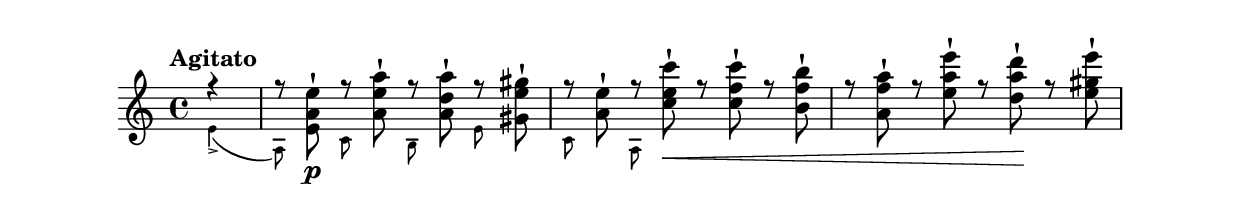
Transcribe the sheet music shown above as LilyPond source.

\version "2.15.30"
\include "indice.ily"
\new Staff {
  \time 4/4
  \key a \minor
  \clef treble
  \tempo "Agitato"
  \partial 4
  <<
    \new Voice
    \relative f {
      \voiceOne \stemDown r4
      r8 <e' a e'>-| \p r <a e' a>-| r <a d a'>-| r <gis e' gis>-| 
      r8 <a e'>-| r <c e c'>-| \< r <c f c'>-| r <b f' b>-|       
      r8 <a f' a>-| r <e' a e'>-| r <d a' d>-| \! r <e gis e'>-|       
    }
    \new CueVoice
    \relative f {
      \voiceTwo e'4 ->(
      a,8) s c s b s e s
      c8 s a s
    }
    
  >>
}